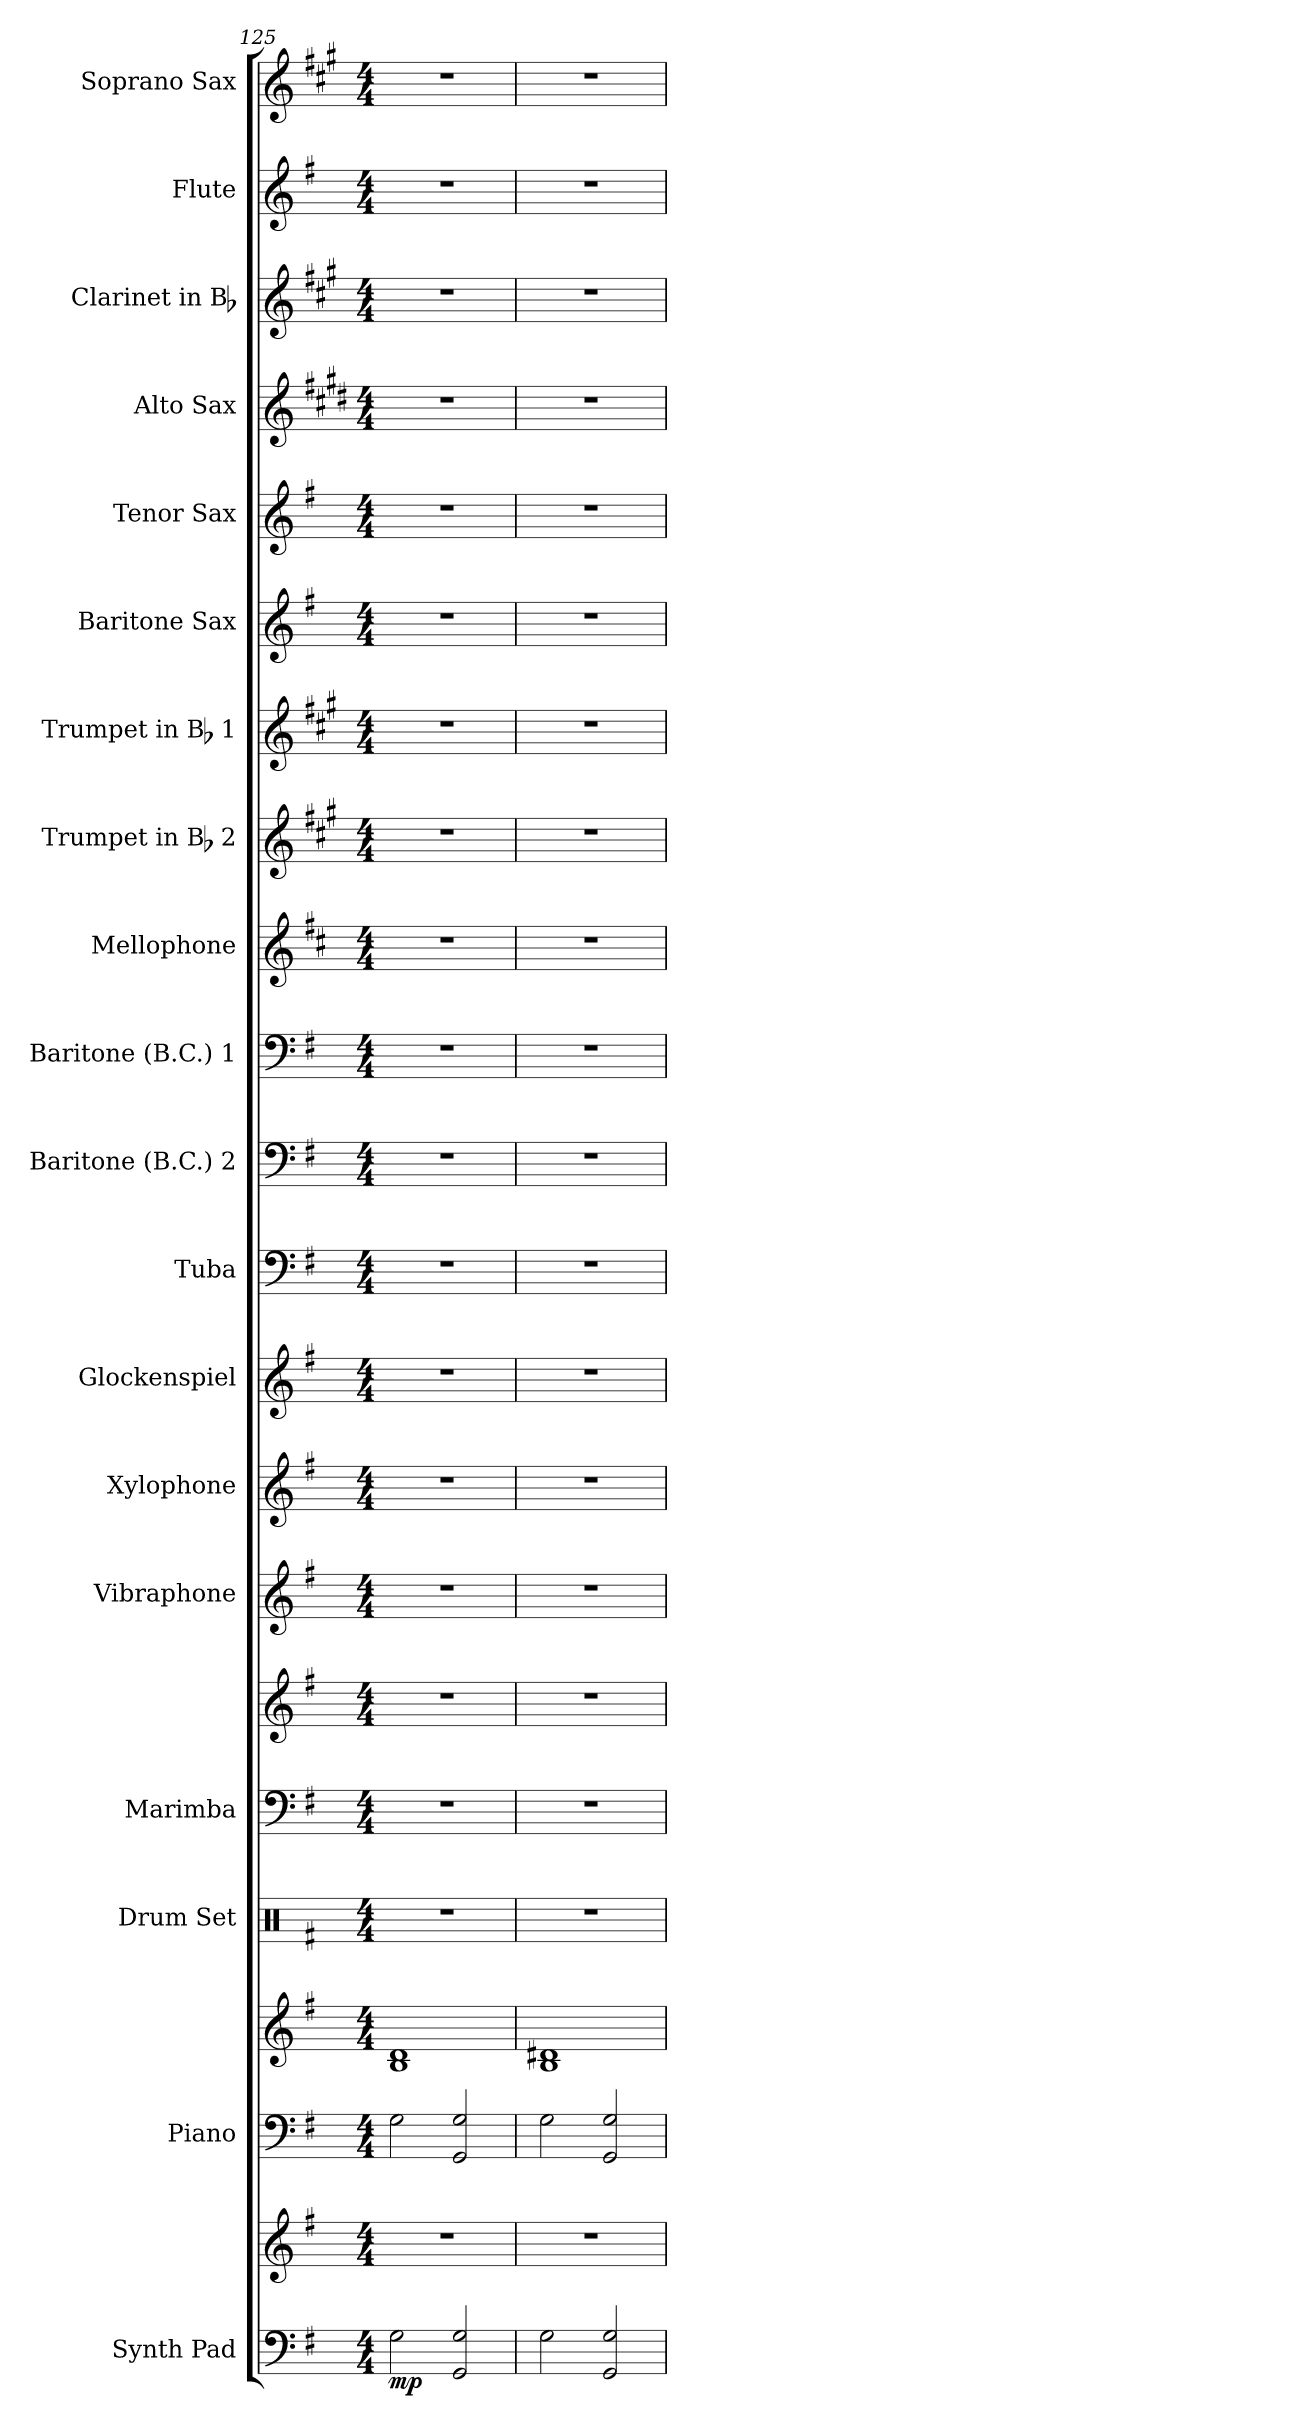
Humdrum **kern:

**kern	**kern	**dynam	**kern	**kern	**dynam	**kern	**kern	**kern	**kern	**kern	**kern	**kern	**kern	**kern	**kern	**kern	**kern	**kern	**kern	**kern	**kern	**kern	**kern
*part19	*part19	*part19	*part18	*part18	*part18	*part17	*part16	*part16	*part15	*part14	*part13	*part12	*part11	*part10	*part9	*part8	*part7	*part6	*part5	*part4	*part3	*part2	*part1
*staff22	*staff21	*staff21/22	*staff20	*staff19	*staff19/20	*staff18	*staff17	*staff16	*staff15	*staff14	*staff13	*staff12	*staff11	*staff10	*staff9	*staff8	*staff7	*staff6	*staff5	*staff4	*staff3	*staff2	*staff1
*I"Synth Pad	*	*	*I"Piano	*	*	*I"Drum Set	*I"Marimba	*	*I"Vibraphone	*I"Xylophone	*I"Glockenspiel	*I"Tuba	*I"Baritone (B.C.) 2	*I"Baritone (B.C.) 1	*I"Mellophone	*I"Trumpet in Bb 2	*I"Trumpet in Bb 1	*I"Baritone Sax	*I"Tenor Sax	*I"Alto Sax	*I"Clarinet in Bb	*I"Flute	*I"Soprano Sax
*I'Pad	*	*	*I'Pno.	*	*	*I'D. S.	*I'Mrb.	*	*I'Vib.	*I'Xyl.	*I'Glk.	*I'Tuba	*I'Bar. 2	*I'Bar. 1	*I'Mello.	*	*	*I'B. Sx.	*I'T. Sx.	*I'A. Sx.	*	*I'Fl.	*I'S. Sx.
*clefF4	*clefG2	*	*clefF4	*clefG2	*	*clefX	*clefF4	*clefG2	*clefG2	*clefG2	*clefG2	*clefF4	*clefF4	*clefF4	*clefG2	*clefG2	*clefG2	*clefG2	*clefG2	*clefG2	*clefG2	*clefG2	*clefG2
*	*	*	*	*	*	*	*	*	*	*ITrd-7c-12	*ITrd-14c-24	*	*	*	*ITrd4c7	*ITrd1c2	*ITrd1c2	*ITrd12c21	*ITrd8c14	*ITrd5c9	*ITrd1c2	*	*ITrd1c2
*k[f#]	*k[f#]	*	*k[f#]	*k[f#]	*	*k[f#]	*k[f#]	*k[f#]	*k[f#]	*k[f#]	*k[f#]	*k[f#]	*k[f#]	*k[f#]	*k[f#]	*k[f#]	*k[f#]	*k[f#]	*k[f#]	*k[f#]	*k[f#]	*k[f#]	*k[f#]
*G:	*G:	*	*G:	*G:	*	*G:	*G:	*G:	*G:	*G:	*G:	*G:	*G:	*G:	*G:	*G:	*G:	*G:	*G:	*G:	*G:	*G:	*G:
*M4/4	*M4/4	*	*M4/4	*M4/4	*	*M4/4	*M4/4	*M4/4	*M4/4	*M4/4	*M4/4	*M4/4	*M4/4	*M4/4	*M4/4	*M4/4	*M4/4	*M4/4	*M4/4	*M4/4	*M4/4	*M4/4	*M4/4
=125	=125	=125	=125	=125	=125	=125	=125	=125	=125	=125	=125	=125	=125	=125	=125	=125	=125	=125	=125	=125	=125	=125	=125
!	!	!LO:DY:b=2	!	!	!LO:DY:b=2	!	!	!	!	!	!	!	!	!	!	!	!	!	!	!	!	!	!
!	!	!	!	!	!LO:DY:n=1:b	!	!	!	!	!	!	!	!	!	!	!	!	!	!	!	!	!	!
2G\	1r	mp	2G\	1B 1d	mp mp	1r	1r	1r	1r	1r	1r	1r	1r	1r	1r	1r	1r	1r	1r	1r	1r	1r	1r
2GG/ 2G/	.	.	2GG/ 2G/	.	.	.	.	.	.	.	.	.	.	.	.	.	.	.	.	.	.	.	.
=126	=126	=126	=126	=126	=126	=126	=126	=126	=126	=126	=126	=126	=126	=126	=126	=126	=126	=126	=126	=126	=126	=126	=126
2G\	1r	.	2G\	1B 1d#X	.	1r	1r	1r	1r	1r	1r	1r	1r	1r	1r	1r	1r	1r	1r	1r	1r	1r	1r
2GG/ 2G/	.	.	2GG/ 2G/	.	.	.	.	.	.	.	.	.	.	.	.	.	.	.	.	.	.	.	.
=	=	=	=	=	=	=	=	=	=	=	=	=	=	=	=	=	=	=	=	=	=	=	=
*-	*-	*-	*-	*-	*-	*-	*-	*-	*-	*-	*-	*-	*-	*-	*-	*-	*-	*-	*-	*-	*-	*-	*-
